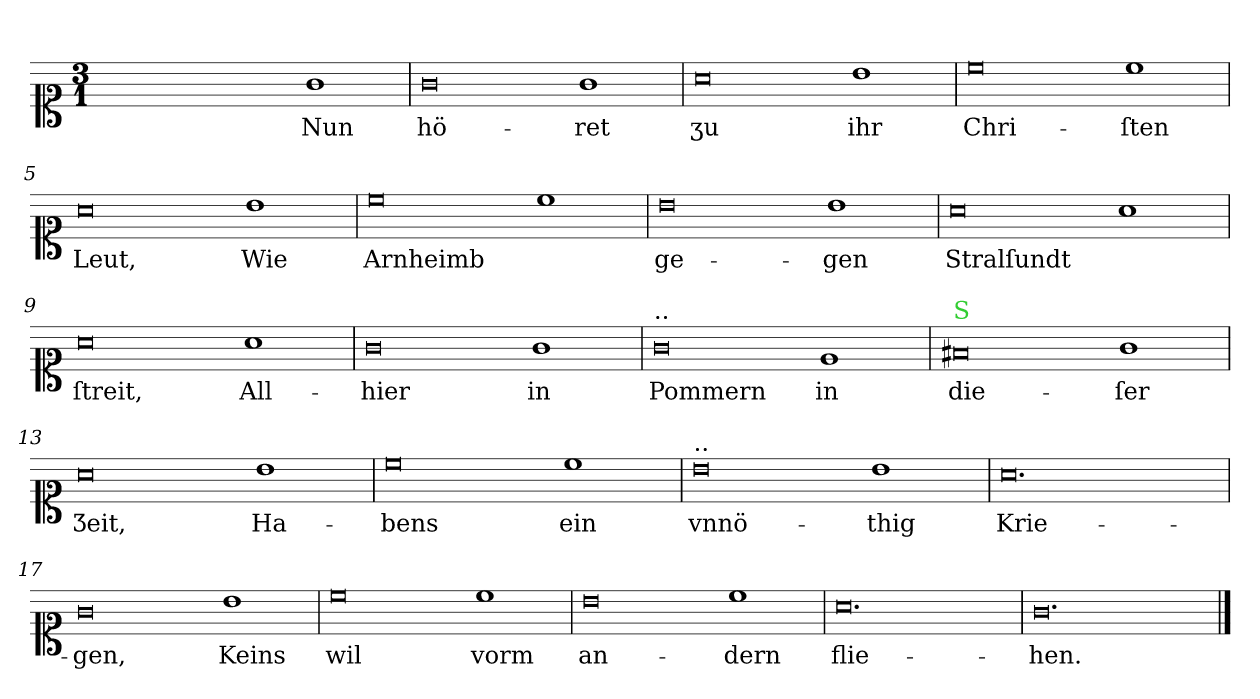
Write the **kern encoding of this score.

**kern	**text
*part1	*part1
*staff1	*staff1
*clefC1	*
*k[]	*
*M3/1	*
=1	=1
1ryy	.
1ryy	.
1g	Nun
=2	=2
0g	hö-
1g	-ret
=3	=3
0a	ʒu
1b	ihr
=4	=4
0cc	Chri-
1cc	-ſten
=5	=5
0a	Leut,
1b	Wie
=6	=6
0cc	Arnheimb
1cc	.
=7	=7
0b	ge-
1b	-gen
=8	=8
0a	Stralſundt
1a	.
=9	=9
0a	ſtreit,
1a	All-
=10	=10
0g	-hier
1g	in
=11	=11
!LO:TX:a:t=..	!
0g	Pommern
1e	in
=12	=12
!LO:TX:a:color=limegreen:t=S	!
0f#X	die-
1g	-ſer
=13	=13
0a	Ʒeit,
1b	Ha-
=14	=14
0cc	-bens
1cc	ein
=15	=15
!LO:TX:a:t=..	!
0b	vnnö-
1b	-thig
=16	=16
0.a	Krie-
=17	=17
0g	-gen,
1b	Keins
=18	=18
0cc	wil
1cc	vorm
=19	=19
0b	an-
1cc	-dern
=20	=20
0.a	flie-
=21	=21
0.g\	-hen.
==	==
*-	*-
